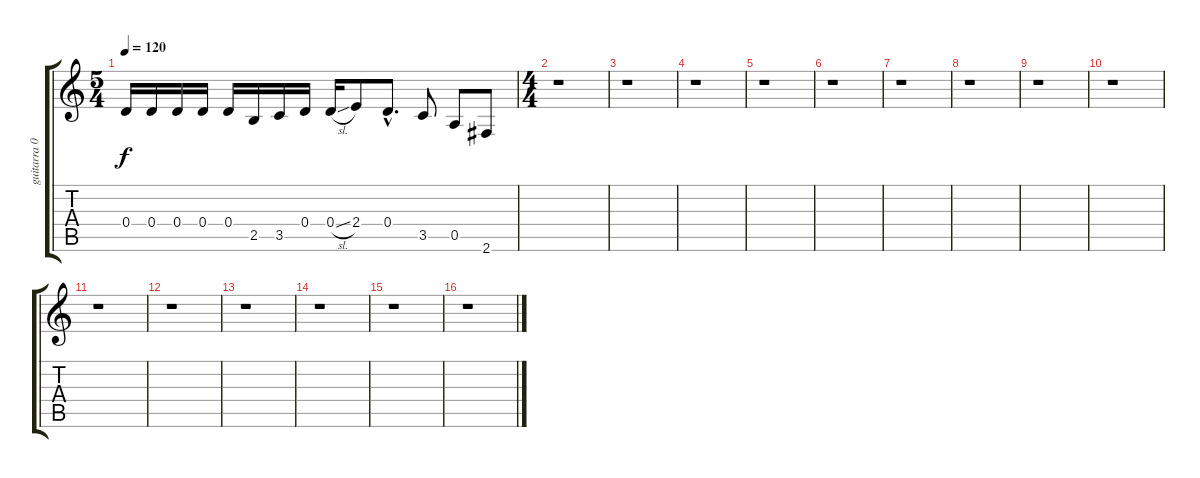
\track ("guitarra 01" "guitarra 0") {instrument electricguitarclean}
\staff {score tabs}
\tuning (E4 B3 G3 D3 A2 E2) {hide}
\ts (5 4)
\tempo 120
\clef g2
\ks c
0.4.16{dy f} 0.4.16 0.4.16 0.4.16 0.4.16 2.5.16 3.5.16 0.4.16 0.4{sl}.16 2.4.8 0.4{hac}.8{d} 3.5.8 0.5.8 2.6.8 |
\ts (4 4)
r.1 |
r.1 |
r.1 |
r.1 |
r.1 |
r.1 |
r.1 |
r.1 |
r.1 |
r.1 |
r.1 |
r.1 |
r.1 |
r.1 |
r.1
